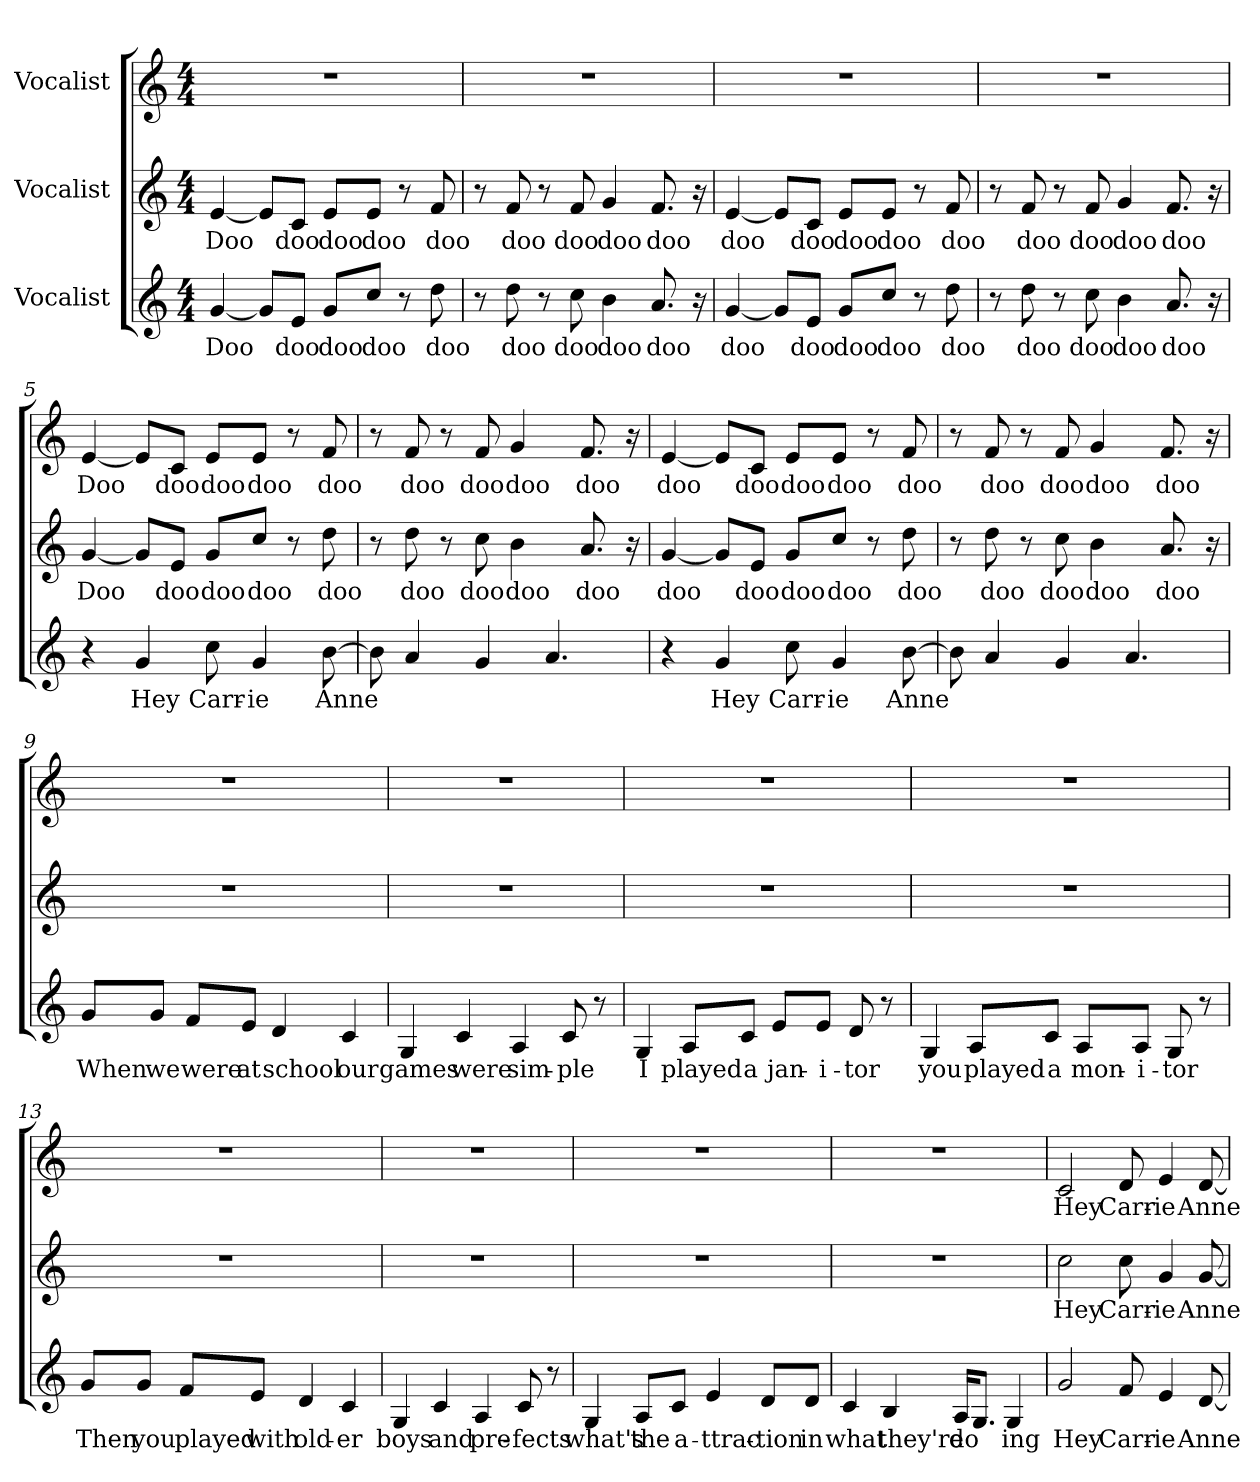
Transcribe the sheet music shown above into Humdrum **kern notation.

**kern	**text	**kern	**text	**kern	**text
*part3	*part3	*part2	*part2	*part1	*part1
*staff3	*staff3	*staff2	*staff2	*staff1	*staff1
*I"Vocalist	*	*I"Vocalist	*	*I"Vocalist	*
*clefG2	*	*clefG2	*	*clefG2	*
*M4/4	*	*M4/4	*	*M4/4	*
=1	=1	=1	=1	=1	=1
*clefG2	*	*clefG2	*	*clefG2	*
*M4/4	*	*M4/4	*	*M4/4	*
[4g	Doo	[4e	Doo	1r	.
8g/L]	_	8e/L]	_	.	.
8e/J	doo	8c/J	doo	.	.
8g/L	doo	8e/L	doo	.	.
8cc/J	doo	8e/J	doo	.	.
8r	.	8r	.	.	.
8dd	doo	8f	doo	.	.
=2	=2	=2	=2	=2	=2
8r	.	8r	.	1r	.
8dd	doo	8f	doo	.	.
8r	.	8r	.	.	.
8cc	doo	8f	doo	.	.
4b	doo	4g	doo	.	.
8.a	doo	8.f	doo	.	.
16r	.	16r	.	.	.
=3	=3	=3	=3	=3	=3
[4g	doo	[4e	doo	1r	.
8g/L]	_	8e/L]	_	.	.
8e/J	doo	8c/J	doo	.	.
8g/L	doo	8e/L	doo	.	.
8cc/J	doo	8e/J	doo	.	.
8r	.	8r	.	.	.
8dd	doo	8f	doo	.	.
=4	=4	=4	=4	=4	=4
8r	.	8r	.	1r	.
8dd	doo	8f	doo	.	.
8r	.	8r	.	.	.
8cc	doo	8f	doo	.	.
4b	doo	4g	doo	.	.
8.a	doo	8.f	doo	.	.
16r	.	16r	.	.	.
=5	=5	=5	=5	=5	=5
4r	.	[4g	Doo	[4e	Doo
4g	Hey	8g/L]	_	8e/L]	_
.	.	8e/J	doo	8c/J	doo
8cc	Carr-	8g/L	doo	8e/L	doo
4g	-ie	8cc/J	doo	8e/J	doo
.	.	8r	.	8r	.
[8b	Anne	8dd	doo	8f	doo
=6	=6	=6	=6	=6	=6
8b]	_	8r	.	8r	.
4a	_	8dd	doo	8f	doo
.	.	8r	.	8r	.
4g	_	8cc	doo	8f	doo
.	.	4b	doo	4g	doo
4.a	_	.	.	.	.
.	.	8.a	doo	8.f	doo
.	.	16r	.	16r	.
=7	=7	=7	=7	=7	=7
4r	.	[4g	doo	[4e	doo
4g	Hey	8g/L]	_	8e/L]	_
.	.	8e/J	doo	8c/J	doo
8cc	Carr-	8g/L	doo	8e/L	doo
4g	-ie	8cc/J	doo	8e/J	doo
.	.	8r	.	8r	.
[8b	Anne	8dd	doo	8f	doo
=8	=8	=8	=8	=8	=8
8b]	_	8r	.	8r	.
4a	_	8dd	doo	8f	doo
.	.	8r	.	8r	.
4g	_	8cc	doo	8f	doo
.	.	4b	doo	4g	doo
4.a	_	.	.	.	.
.	.	8.a	doo	8.f	doo
.	.	16r	.	16r	.
=9	=9	=9	=9	=9	=9
8g/L	When	1r	.	1r	.
8g/J	we	.	.	.	.
8f/L	were	.	.	.	.
8e/J	at	.	.	.	.
4d	school	.	.	.	.
4c	our	.	.	.	.
=10	=10	=10	=10	=10	=10
4G	games	1r	.	1r	.
4c	were	.	.	.	.
4A	sim-	.	.	.	.
8c	-ple	.	.	.	.
8r	.	.	.	.	.
=11	=11	=11	=11	=11	=11
4G	I	1r	.	1r	.
8A/L	played	.	.	.	.
8c/J	a	.	.	.	.
8e/L	jan-	.	.	.	.
8e/J	-i-	.	.	.	.
8d	-tor	.	.	.	.
8r	.	.	.	.	.
=12	=12	=12	=12	=12	=12
4G	you	1r	.	1r	.
8A/L	played	.	.	.	.
8c/J	a	.	.	.	.
8A/L	mon-	.	.	.	.
8A/J	-i-	.	.	.	.
8G	-tor	.	.	.	.
8r	.	.	.	.	.
=13	=13	=13	=13	=13	=13
8g/L	Then	1r	.	1r	.
8g/J	you	.	.	.	.
8f/L	played	.	.	.	.
8e/J	with	.	.	.	.
4d	old-	.	.	.	.
4c	-er	.	.	.	.
=14	=14	=14	=14	=14	=14
4G	boys	1r	.	1r	.
4c	and	.	.	.	.
4A	pre-	.	.	.	.
8c	-fects	.	.	.	.
8r	.	.	.	.	.
=15	=15	=15	=15	=15	=15
4G	what's	1r	.	1r	.
8A/L	the	.	.	.	.
8c/J	a-	.	.	.	.
4e	-ttrac-	.	.	.	.
8d/L	-tion	.	.	.	.
8d/J	in	.	.	.	.
=16	=16	=16	=16	=16	=16
4c	what	1r	.	1r	.
4B	they're	.	.	.	.
16A/KL	do-	.	.	.	.
8.G/J	_	.	.	.	.
4G	-ing	.	.	.	.
=17	=17	=17	=17	=17	=17
2g	Hey	2cc	Hey	2c	Hey
8f	Carr-	8cc	Carr-	8d	Carr-
4e	-ie	4g	-ie	4e	-ie
[8d	Anne	[8g	Anne	[8d	Anne
=	=	=	=	=	=
*-	*-	*-	*-	*-	*-
